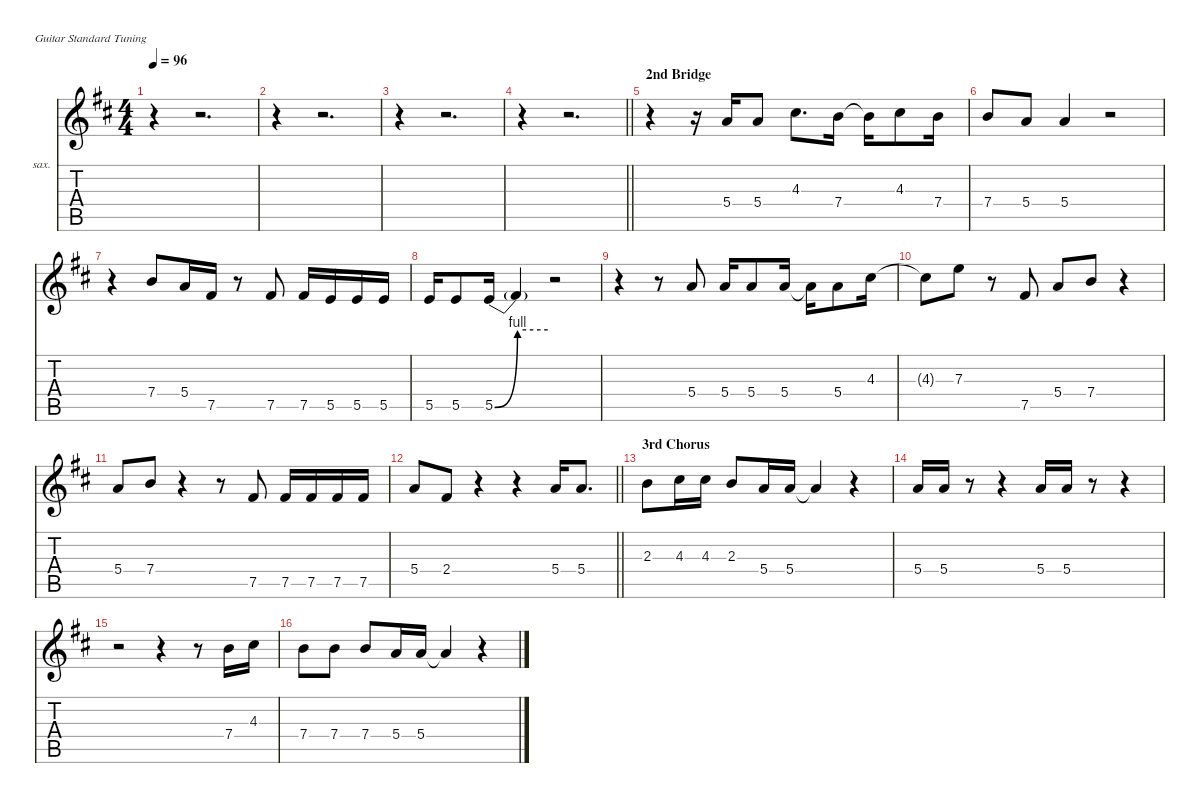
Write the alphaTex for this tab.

\defaultSystemsLayout 4
\hideDynamics
\bracketExtendMode nobrackets
\firstSystemTrackNameOrientation horizontal
\otherSystemsTrackNameOrientation horizontal
\track ("Vocals" "sax.") {instrument tenorsax}
\staff {score tabs}
\tuning (E4 B3 G3 D3 A2 E2)
\displaytranspose 14
\ts (4 4)
\tempo 96
\clef g2
\ks d
r.4{dy f} r.2{d} |
r.4 r.2{d} |
r.4 r.2{d} |
\barLineRight lightlight
r.4 r.2{d} |
\section ("" "2nd Bridge")
r.4 r.16 5.4{acc forcenatural}.16 5.4{acc forcenatural}.8 4.3{acc #}.8{d} 7.4{acc forcenatural}.16 7.4{t acc forcenatural}.16 4.3{acc #}.8 7.4{acc forcenatural}.16 |
7.4{acc forcenatural}.8 5.4{acc forcenatural}.8 5.4{acc forcenatural}.4 r.2 |
r.4 7.4{acc forcenatural}.8 5.4{acc forcenatural}.16 7.5{acc #}.16 r.8 7.5{acc #}.8 7.5{acc #}.16 5.5{acc forcenatural}.16 5.5{acc forcenatural}.16 5.5{acc forcenatural}.16 |
5.5{acc forcenatural}.16 5.5{acc forcenatural}.8 5.5{be (bend 0 0 60 4) acc forcenatural}.16 5.5{be (hold 0 4 60 4) t}.4 r.2 |
r.4 r.8 5.4{acc forcenatural}.8 5.4{acc forcenatural}.16 5.4{acc forcenatural}.8 5.4{acc forcenatural}.16 5.4{t acc forcenatural}.16 5.4{acc forcenatural}.8 4.3{acc #}.16 |
4.3{t acc #}.8 7.3{acc forcenatural}.8 r.8 7.5{acc #}.8 5.4{acc forcenatural}.8 7.4{acc forcenatural}.8 r.4 |
5.4{acc forcenatural}.8 7.4{acc forcenatural}.8 r.4 r.8 7.5{acc #}.8 7.5{acc #}.16 7.5{acc #}.16 7.5{acc #}.16 7.5{acc #}.16 |
\barLineRight lightlight
5.4{acc forcenatural}.8 2.4{acc #}.8 r.4 r.4 5.4{acc forcenatural}.16 5.4{acc forcenatural}.8{d} |
\section ("" "3rd Chorus")
2.3{acc forcenatural}.8 4.3{acc #}.16 4.3{acc #}.16 2.3{acc forcenatural}.8 5.4{acc forcenatural}.16 5.4{acc forcenatural}.16 5.4{t acc forcenatural}.4 r.4 |
5.4{acc forcenatural}.16 5.4{acc forcenatural}.16 r.8 r.4 5.4{acc forcenatural}.16 5.4{acc forcenatural}.16 r.8 r.4 |
r.2 r.4 r.8 7.4{acc forcenatural}.16 4.3{acc #}.16 |
7.4{acc forcenatural}.8 7.4{acc forcenatural}.8 7.4{acc forcenatural}.8 5.4{acc forcenatural}.16 5.4{acc forcenatural}.16 5.4{t acc forcenatural}.4 r.4
